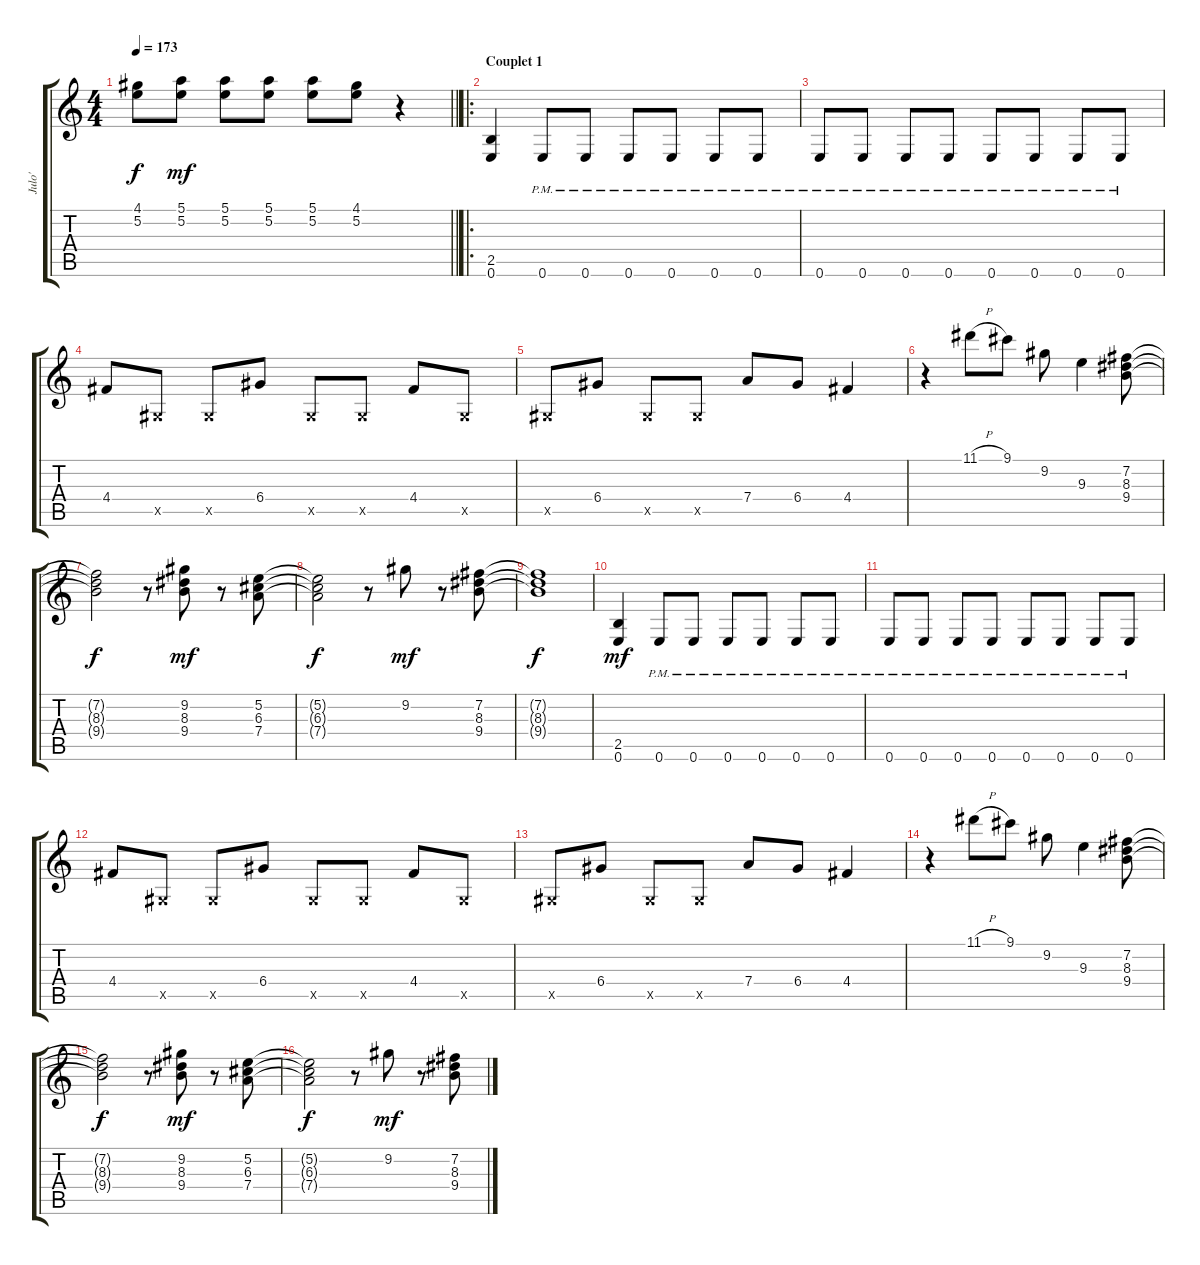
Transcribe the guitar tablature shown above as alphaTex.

\track ("Julo'" "Julo'") {instrument distortionguitar}
\staff {score tabs}
\tuning (E4 B3 G3 D3 A2 E2) {hide}
\ts (4 4)
\tempo 173
\clef g2
\barLineRight lightlight
\ks c
(4.1{t} 5.2{t}).8{dy f} (5.1 5.2).8{dy mf} (5.1 5.2).8 (5.1 5.2).8 (5.1 5.2).8 (4.1 5.2).8 r.4 |
\ro
\section ("" "Couplet 1")
(2.5 0.6).4{volume 14} 0.6{pm}.8 0.6{pm}.8 0.6{pm}.8 0.6{pm}.8 0.6{pm}.8 0.6{pm}.8 |
0.6{pm}.8 0.6{pm}.8 0.6{pm}.8 0.6{pm}.8 0.6{pm}.8 0.6{pm}.8 0.6{pm}.8 0.6{pm}.8 |
4.4.8 -1.5{x}.8 -1.5{x}.8 6.4.8 -1.5{x}.8 -1.5{x}.8 4.4.8 -1.5{x}.8 |
-1.5{x}.8 6.4.8 -1.5{x}.8 -1.5{x}.8 7.4.8 6.4.8 4.4.4 |
r.4 11.1{h}.8 9.1.8 9.2.8 9.3.4 (7.2 8.3 9.4).8 |
(7.2{t} 8.3{t} 9.4{t}).2{dy f} r.8 (9.2 8.3 9.4).8{dy mf} r.8 (5.2 6.3 7.4).8 |
(5.2{t} 6.3{t} 7.4{t}).2{dy f} r.8 9.2.8{dy mf} r.8 (7.2 8.3 9.4).8 |
(7.2{t} 8.3{t} 9.4{t}).1{dy f} |
(2.5 0.6).4{dy mf} 0.6{pm}.8 0.6{pm}.8 0.6{pm}.8 0.6{pm}.8 0.6{pm}.8 0.6{pm}.8 |
0.6{pm}.8 0.6{pm}.8 0.6{pm}.8 0.6{pm}.8 0.6{pm}.8 0.6{pm}.8 0.6{pm}.8 0.6{pm}.8 |
4.4.8 -1.5{x}.8 -1.5{x}.8 6.4.8 -1.5{x}.8 -1.5{x}.8 4.4.8 -1.5{x}.8 |
-1.5{x}.8 6.4.8 -1.5{x}.8 -1.5{x}.8 7.4.8 6.4.8 4.4.4 |
r.4 11.1{h}.8 9.1.8 9.2.8 9.3.4 (7.2 8.3 9.4).8 |
(7.2{t} 8.3{t} 9.4{t}).2{dy f} r.8 (9.2 8.3 9.4).8{dy mf} r.8 (5.2 6.3 7.4).8 |
(5.2{t} 6.3{t} 7.4{t}).2{dy f} r.8 9.2.8{dy mf} r.8 (7.2 8.3 9.4).8
